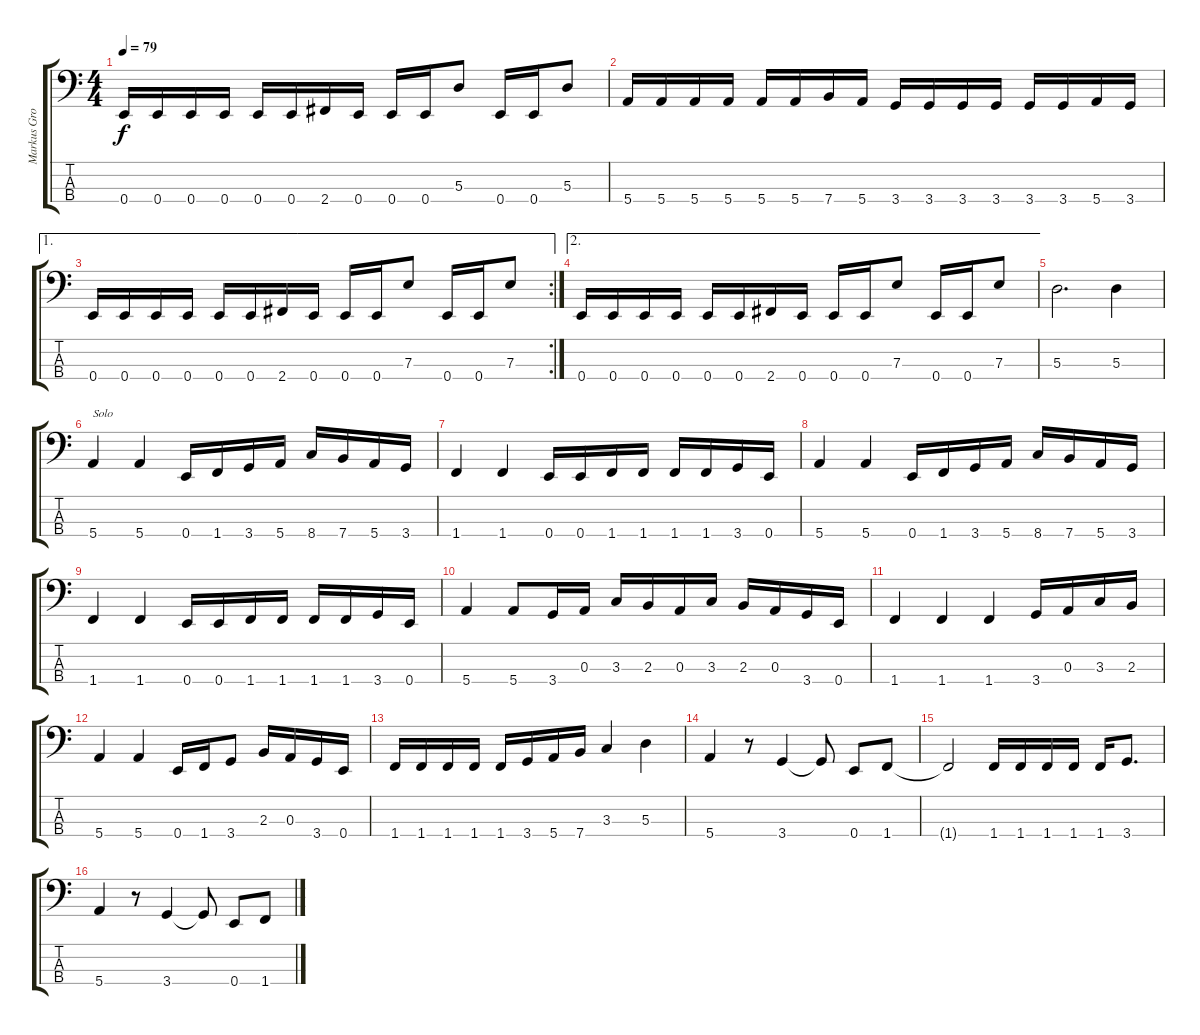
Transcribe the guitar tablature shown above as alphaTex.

\track ("Markus Grosskopf" "Markus Gro") {instrument electricbassfinger}
\staff {score tabs}
\tuning (G2 D2 A1 E1) {hide}
\ts (4 4)
\tempo 79
\clef f4
\ks c
0.4.16{dy f} 0.4.16 0.4.16 0.4.16 0.4.16 0.4.16 2.4.16 0.4.16 0.4.16 0.4.16 5.3.8 0.4.16 0.4.16 5.3.8 |
5.4.16 5.4.16 5.4.16 5.4.16 5.4.16 5.4.16 7.4.16 5.4.16 3.4.16 3.4.16 3.4.16 3.4.16 3.4.16 3.4.16 5.4.16 3.4.16 |
\ae 1
\rc 2
0.4.16 0.4.16 0.4.16 0.4.16 0.4.16 0.4.16 2.4.16 0.4.16 0.4.16 0.4.16 7.3.8 0.4.16 0.4.16 7.3.8 |
\ae 2
0.4.16 0.4.16 0.4.16 0.4.16 0.4.16 0.4.16 2.4.16 0.4.16 0.4.16 0.4.16 7.3.8 0.4.16 0.4.16 7.3.8 |
5.3.2{d} 5.3.4 |
5.4.4{txt "Solo"} 5.4.4 0.4.16 1.4.16 3.4.16 5.4.16 8.4.16 7.4.16 5.4.16 3.4.16 |
1.4.4 1.4.4 0.4.16 0.4.16 1.4.16 1.4.16 1.4.16 1.4.16 3.4.16 0.4.16 |
5.4.4 5.4.4 0.4.16 1.4.16 3.4.16 5.4.16 8.4.16 7.4.16 5.4.16 3.4.16 |
1.4.4 1.4.4 0.4.16 0.4.16 1.4.16 1.4.16 1.4.16 1.4.16 3.4.16 0.4.16 |
5.4.4 5.4.8 3.4.16 0.3.16 3.3.16 2.3.16 0.3.16 3.3.16 2.3.16 0.3.16 3.4.16 0.4.16 |
1.4.4 1.4.4 1.4.4 3.4.16 0.3.16 3.3.16 2.3.16 |
5.4.4 5.4.4 0.4.16 1.4.16 3.4.8 2.3.16 0.3.16 3.4.16 0.4.16 |
1.4.16 1.4.16 1.4.16 1.4.16 1.4.16 3.4.16 5.4.16 7.4.16 3.3.4 5.3.4 |
5.4.4 r.8 3.4.4 3.4{t}.8 0.4.8 1.4.8 |
1.4{t}.2 1.4.16 1.4.16 1.4.16 1.4.16 1.4.16 3.4.8{d} |
5.4.4 r.8 3.4.4 3.4{t}.8 0.4.8 1.4.8
